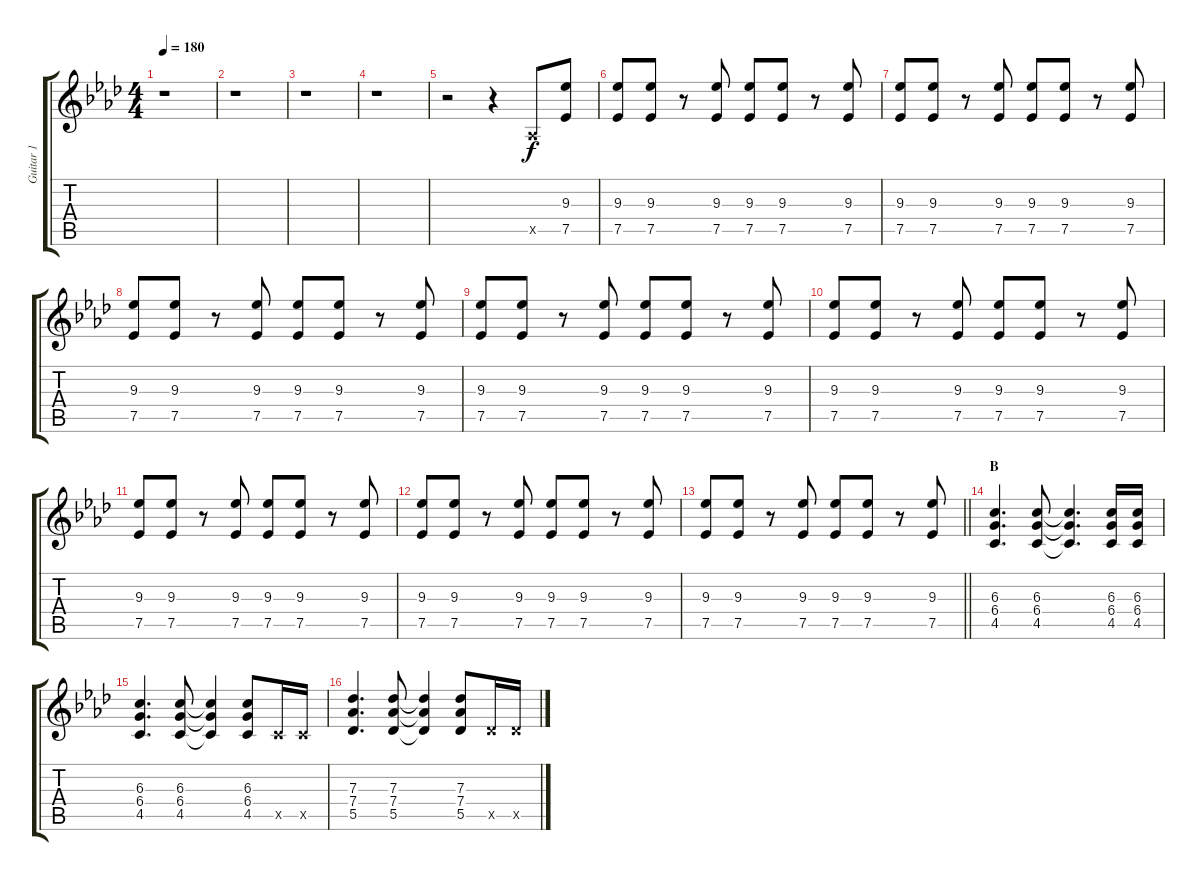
\track ("Guitar 1" "Guitar 1") {instrument overdrivenguitar}
\staff {score tabs}
\tuning (Eb4 Bb3 Gb3 Db3 Ab2 Eb2) {hide}
\ts (4 4)
\tempo 180
\clef g2
\ks ab
r.1{dy f} |
r.1 |
r.1 |
r.1 |
r.2 r.4 0.5{x}.8 (9.3 7.5).8 |
(9.3 7.5).8 (9.3 7.5).8 r.8 (9.3 7.5).8 (9.3 7.5).8 (9.3 7.5).8 r.8 (9.3 7.5).8 |
(9.3 7.5).8 (9.3 7.5).8 r.8 (9.3 7.5).8 (9.3 7.5).8 (9.3 7.5).8 r.8 (9.3 7.5).8 |
(9.3 7.5).8 (9.3 7.5).8 r.8 (9.3 7.5).8 (9.3 7.5).8 (9.3 7.5).8 r.8 (9.3 7.5).8 |
(9.3 7.5).8 (9.3 7.5).8 r.8 (9.3 7.5).8 (9.3 7.5).8 (9.3 7.5).8 r.8 (9.3 7.5).8 |
(9.3 7.5).8 (9.3 7.5).8 r.8 (9.3 7.5).8 (9.3 7.5).8 (9.3 7.5).8 r.8 (9.3 7.5).8 |
(9.3 7.5).8 (9.3 7.5).8 r.8 (9.3 7.5).8 (9.3 7.5).8 (9.3 7.5).8 r.8 (9.3 7.5).8 |
(9.3 7.5).8 (9.3 7.5).8 r.8 (9.3 7.5).8 (9.3 7.5).8 (9.3 7.5).8 r.8 (9.3 7.5).8 |
\barLineRight lightlight
(9.3 7.5).8 (9.3 7.5).8 r.8 (9.3 7.5).8 (9.3 7.5).8 (9.3 7.5).8 r.8 (9.3 7.5).8 |
\section ("" "B")
(6.3 6.4 4.5).4{d} (6.3 6.4 4.5).8 (6.3{t} 6.4{t} 4.5{t}).4{d} (6.3 6.4 4.5).16 (6.3 6.4 4.5).16 |
(6.3 6.4 4.5).4{d} (6.3 6.4 4.5).8 (6.3{t} 6.4{t} 4.5{t}).4 (6.3 6.4 4.5).8 4.5{x}.16 4.5{x}.16 |
(7.3 7.4 5.5).4{d} (7.3 7.4 5.5).8 (7.3{t} 7.4{t} 5.5{t}).4 (7.3 7.4 5.5).8 5.5{x}.16 5.5{x}.16
